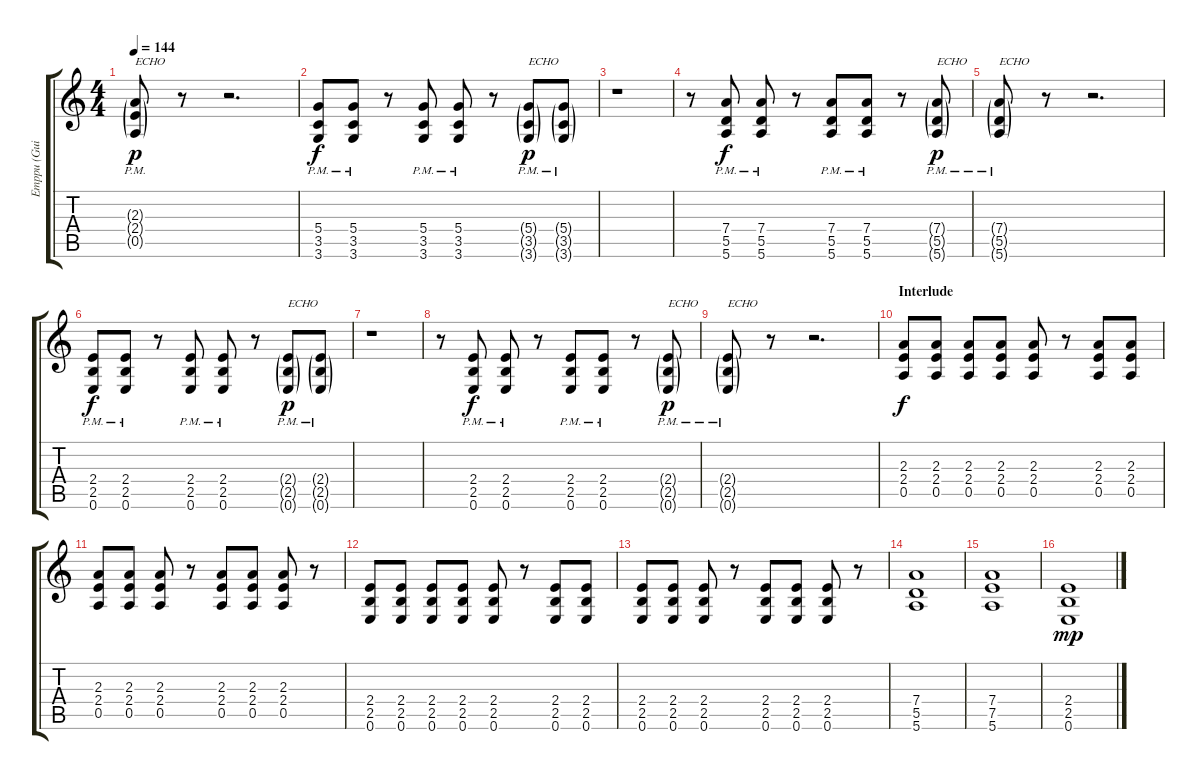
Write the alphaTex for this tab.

\track ("Emppu (Guitar)" "Emppu (Gui") {instrument overdrivenguitar}
\staff {score tabs}
\tuning (E4 B3 G3 D3 A2 E2) {hide}
\ts (4 4)
\tempo 144
\clef g2
\ks c
(2.3{g pm} 2.4{g pm} 0.5{g pm}).8{txt "ECHO" dy p} r.8 r.2{d} |
(5.4{pm} 3.5{pm} 3.6{pm}).8{dy f} (5.4{pm} 3.5{pm} 3.6{pm}).8 r.8 (5.4{pm} 3.5{pm} 3.6{pm}).8 (5.4{pm} 3.5{pm} 3.6{pm}).8 r.8 (5.4{g pm} 3.5{g pm} 3.6{g pm}).8{txt "ECHO" dy p} (5.4{g pm} 3.5{g pm} 3.6{g pm}).8 |
r.1 |
r.8 (7.4{pm} 5.5{pm} 5.6{pm}).8{dy f} (7.4{pm} 5.5{pm} 5.6{pm}).8 r.8 (7.4{pm} 5.5{pm} 5.6{pm}).8 (7.4{pm} 5.5{pm} 5.6{pm}).8 r.8 (7.4{g pm} 5.5{g pm} 5.6{g pm}).8{txt "ECHO" dy p} |
(7.4{g pm} 5.5{g pm} 5.6{g pm}).8{txt "ECHO"} r.8 r.2{d} |
(2.4{pm} 2.5{pm} 0.6{pm}).8{dy f} (2.4{pm} 2.5{pm} 0.6{pm}).8 r.8 (2.4{pm} 2.5{pm} 0.6{pm}).8 (2.4{pm} 2.5{pm} 0.6{pm}).8 r.8 (2.4{g pm} 2.5{g pm} 0.6{g pm}).8{txt "ECHO" dy p} (2.4{g pm} 2.5{g pm} 0.6{g pm}).8 |
r.1 |
r.8 (2.4{pm} 2.5{pm} 0.6{pm}).8{dy f} (2.4{pm} 2.5{pm} 0.6{pm}).8 r.8 (2.4{pm} 2.5{pm} 0.6{pm}).8 (2.4{pm} 2.5{pm} 0.6{pm}).8 r.8 (2.4{g pm} 2.5{g pm} 0.6{g pm}).8{txt "ECHO" dy p} |
(2.4{g pm} 2.5{g pm} 0.6{g pm}).8{txt "ECHO"} r.8 r.2{d} |
\section ("" "Interlude")
(2.3 2.4 0.5).8{dy f} (2.3 2.4 0.5).8 (2.3 2.4 0.5).8 (2.3 2.4 0.5).8 (2.3 2.4 0.5).8 r.8 (2.3 2.4 0.5).8 (2.3 2.4 0.5).8 |
(2.3 2.4 0.5).8 (2.3 2.4 0.5).8 (2.3 2.4 0.5).8 r.8 (2.3 2.4 0.5).8 (2.3 2.4 0.5).8 (2.3 2.4 0.5).8 r.8 |
(2.4 2.5 0.6).8 (2.4 2.5 0.6).8 (2.4 2.5 0.6).8 (2.4 2.5 0.6).8 (2.4 2.5 0.6).8 r.8 (2.4 2.5 0.6).8 (2.4 2.5 0.6).8 |
(2.4 2.5 0.6).8 (2.4 2.5 0.6).8 (2.4 2.5 0.6).8 r.8 (2.4 2.5 0.6).8 (2.4 2.5 0.6).8 (2.4 2.5 0.6).8 r.8 |
(7.4 5.5 5.6).1 |
(7.4 7.5 5.6).1 |
(2.4 2.5 0.6).1{dy mp}
